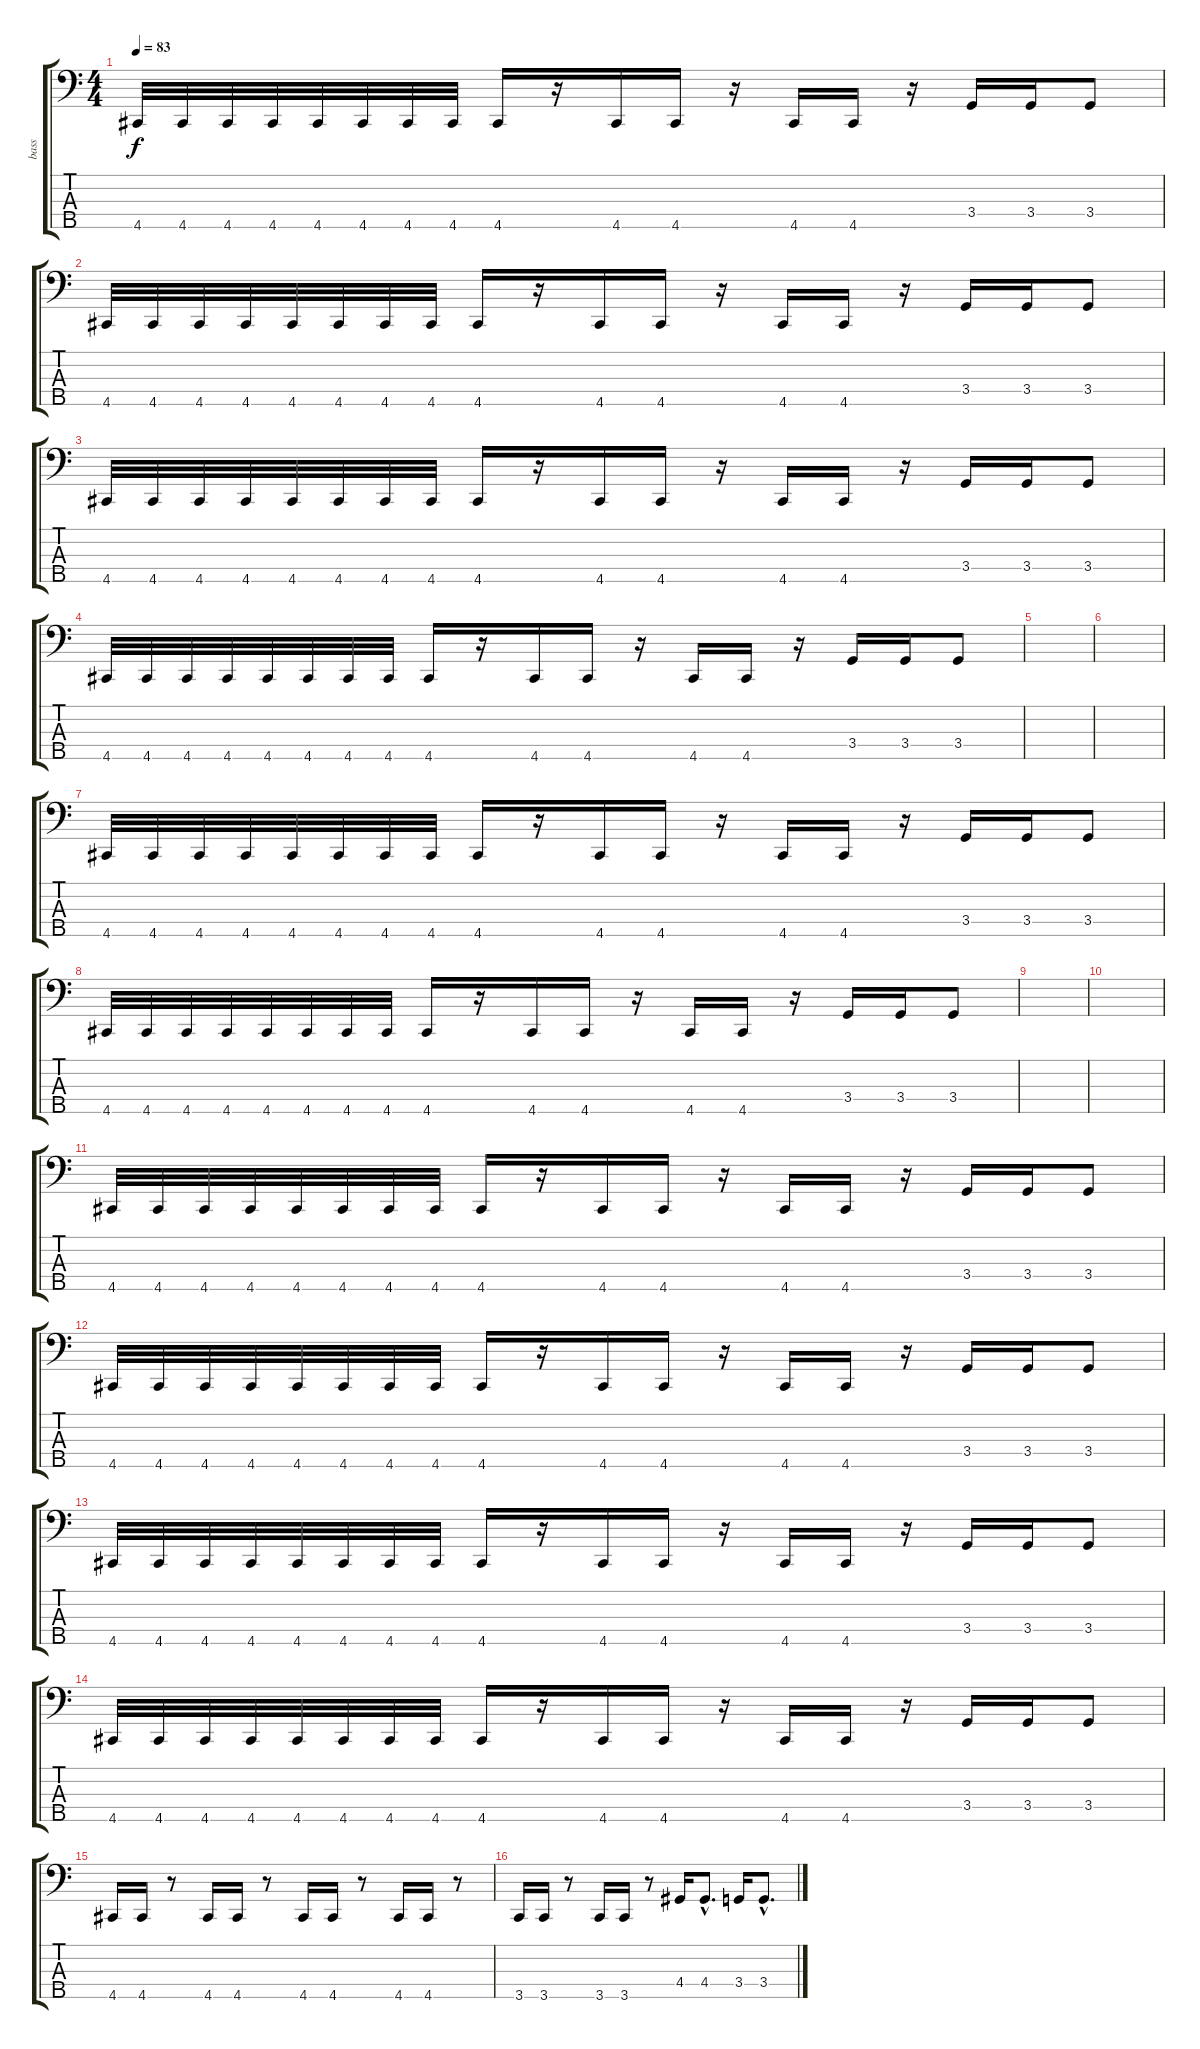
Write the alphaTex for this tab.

\track ("bass" "bass") {instrument electricbasspick}
\staff {score tabs}
\tuning (G2 D2 A1 E1 A0) {hide}
\ts (4 4)
\tempo 83
\clef f4
\ks c
4.5.32{dy f} 4.5.32 4.5.32 4.5.32 4.5.32 4.5.32 4.5.32 4.5.32 4.5.16 r.16 4.5.16 4.5.16 r.16 4.5.16 4.5.16 r.16 3.4.16 3.4.16 3.4.8 |
4.5.32 4.5.32 4.5.32 4.5.32 4.5.32 4.5.32 4.5.32 4.5.32 4.5.16 r.16 4.5.16 4.5.16 r.16 4.5.16 4.5.16 r.16 3.4.16 3.4.16 3.4.8 |
4.5.32 4.5.32 4.5.32 4.5.32 4.5.32 4.5.32 4.5.32 4.5.32 4.5.16 r.16 4.5.16 4.5.16 r.16 4.5.16 4.5.16 r.16 3.4.16 3.4.16 3.4.8 |
4.5.32 4.5.32 4.5.32 4.5.32 4.5.32 4.5.32 4.5.32 4.5.32 4.5.16 r.16 4.5.16 4.5.16 r.16 4.5.16 4.5.16 r.16 3.4.16 3.4.16 3.4.8 |
|
|
4.5.32 4.5.32 4.5.32 4.5.32 4.5.32 4.5.32 4.5.32 4.5.32 4.5.16 r.16 4.5.16 4.5.16 r.16 4.5.16 4.5.16 r.16 3.4.16 3.4.16 3.4.8 |
4.5.32 4.5.32 4.5.32 4.5.32 4.5.32 4.5.32 4.5.32 4.5.32 4.5.16 r.16 4.5.16 4.5.16 r.16 4.5.16 4.5.16 r.16 3.4.16 3.4.16 3.4.8 |
|
|
4.5.32 4.5.32 4.5.32 4.5.32 4.5.32 4.5.32 4.5.32 4.5.32 4.5.16 r.16 4.5.16 4.5.16 r.16 4.5.16 4.5.16 r.16 3.4.16 3.4.16 3.4.8 |
4.5.32 4.5.32 4.5.32 4.5.32 4.5.32 4.5.32 4.5.32 4.5.32 4.5.16 r.16 4.5.16 4.5.16 r.16 4.5.16 4.5.16 r.16 3.4.16 3.4.16 3.4.8 |
4.5.32 4.5.32 4.5.32 4.5.32 4.5.32 4.5.32 4.5.32 4.5.32 4.5.16 r.16 4.5.16 4.5.16 r.16 4.5.16 4.5.16 r.16 3.4.16 3.4.16 3.4.8 |
4.5.32 4.5.32 4.5.32 4.5.32 4.5.32 4.5.32 4.5.32 4.5.32 4.5.16 r.16 4.5.16 4.5.16 r.16 4.5.16 4.5.16 r.16 3.4.16 3.4.16 3.4.8 |
4.5.16 4.5.16 r.8 4.5.16 4.5.16 r.8 4.5.16 4.5.16 r.8 4.5.16 4.5.16 r.8 |
3.5.16 3.5.16 r.8 3.5.16 3.5.16 r.8 4.4.16 4.4{hac}.8{d} 3.4.16 3.4{hac}.8{d}
